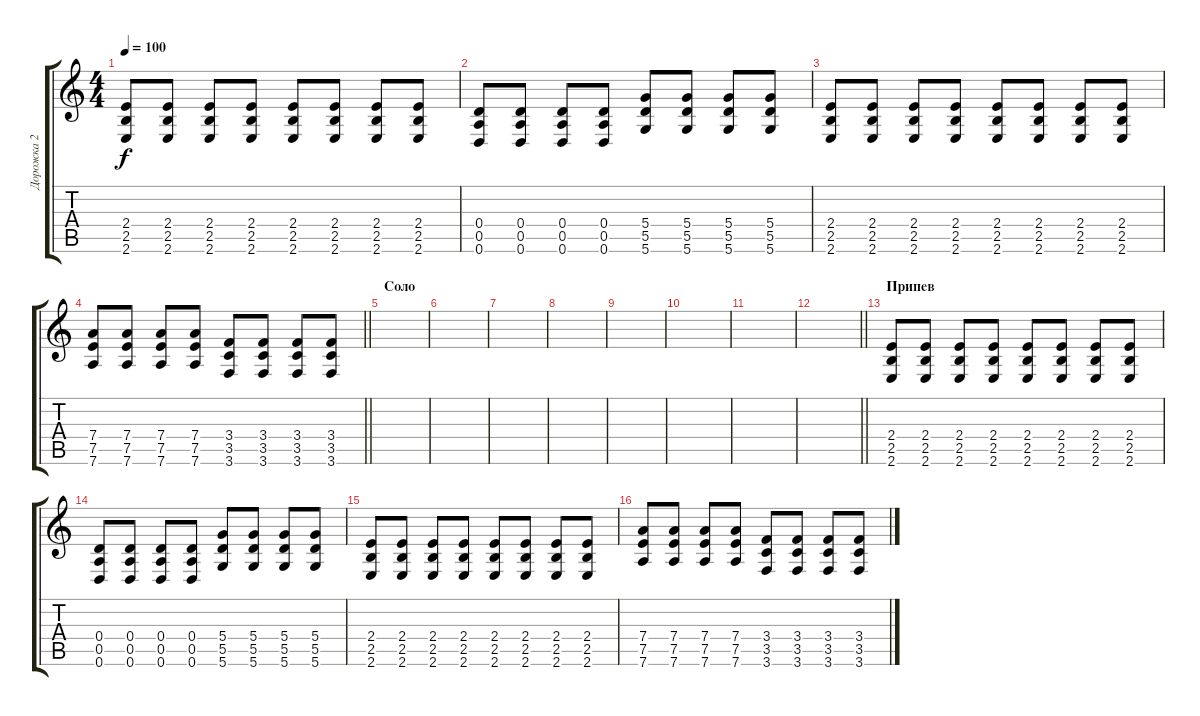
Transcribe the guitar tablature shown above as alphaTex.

\track ("Дорожка 2" "Дорожка 2") {instrument distortionguitar}
\staff {score tabs}
\tuning (E4 B3 G3 D3 A2 D2) {hide}
\ts (4 4)
\tempo 100
\clef g2
\ks c
(2.4 2.5 2.6).8{dy f} (2.4 2.5 2.6).8 (2.4 2.5 2.6).8 (2.4 2.5 2.6).8 (2.4 2.5 2.6).8 (2.4 2.5 2.6).8 (2.4 2.5 2.6).8 (2.4 2.5 2.6).8 |
(0.4 0.5 0.6).8 (0.4 0.5 0.6).8 (0.4 0.5 0.6).8 (0.4 0.5 0.6).8 (5.4 5.5 5.6).8 (5.4 5.5 5.6).8 (5.4 5.5 5.6).8 (5.4 5.5 5.6).8 |
(2.4 2.5 2.6).8 (2.4 2.5 2.6).8 (2.4 2.5 2.6).8 (2.4 2.5 2.6).8 (2.4 2.5 2.6).8 (2.4 2.5 2.6).8 (2.4 2.5 2.6).8 (2.4 2.5 2.6).8 |
\barLineRight lightlight
(7.4 7.5 7.6).8 (7.4 7.5 7.6).8 (7.4 7.5 7.6).8 (7.4 7.5 7.6).8 (3.4 3.5 3.6).8 (3.4 3.5 3.6).8 (3.4 3.5 3.6).8 (3.4 3.5 3.6).8 |
\section ("" "Соло")
|
|
|
|
|
|
|
\barLineRight lightlight
|
\section ("" "Припев")
(2.4 2.5 2.6).8{instrument distortionguitar} (2.4 2.5 2.6).8 (2.4 2.5 2.6).8 (2.4 2.5 2.6).8 (2.4 2.5 2.6).8 (2.4 2.5 2.6).8 (2.4 2.5 2.6).8 (2.4 2.5 2.6).8 |
(0.4 0.5 0.6).8 (0.4 0.5 0.6).8 (0.4 0.5 0.6).8 (0.4 0.5 0.6).8 (5.4 5.5 5.6).8 (5.4 5.5 5.6).8 (5.4 5.5 5.6).8 (5.4 5.5 5.6).8 |
(2.4 2.5 2.6).8 (2.4 2.5 2.6).8 (2.4 2.5 2.6).8 (2.4 2.5 2.6).8 (2.4 2.5 2.6).8 (2.4 2.5 2.6).8 (2.4 2.5 2.6).8 (2.4 2.5 2.6).8 |
(7.4 7.5 7.6).8 (7.4 7.5 7.6).8 (7.4 7.5 7.6).8 (7.4 7.5 7.6).8 (3.4 3.5 3.6).8 (3.4 3.5 3.6).8 (3.4 3.5 3.6).8 (3.4 3.5 3.6).8
